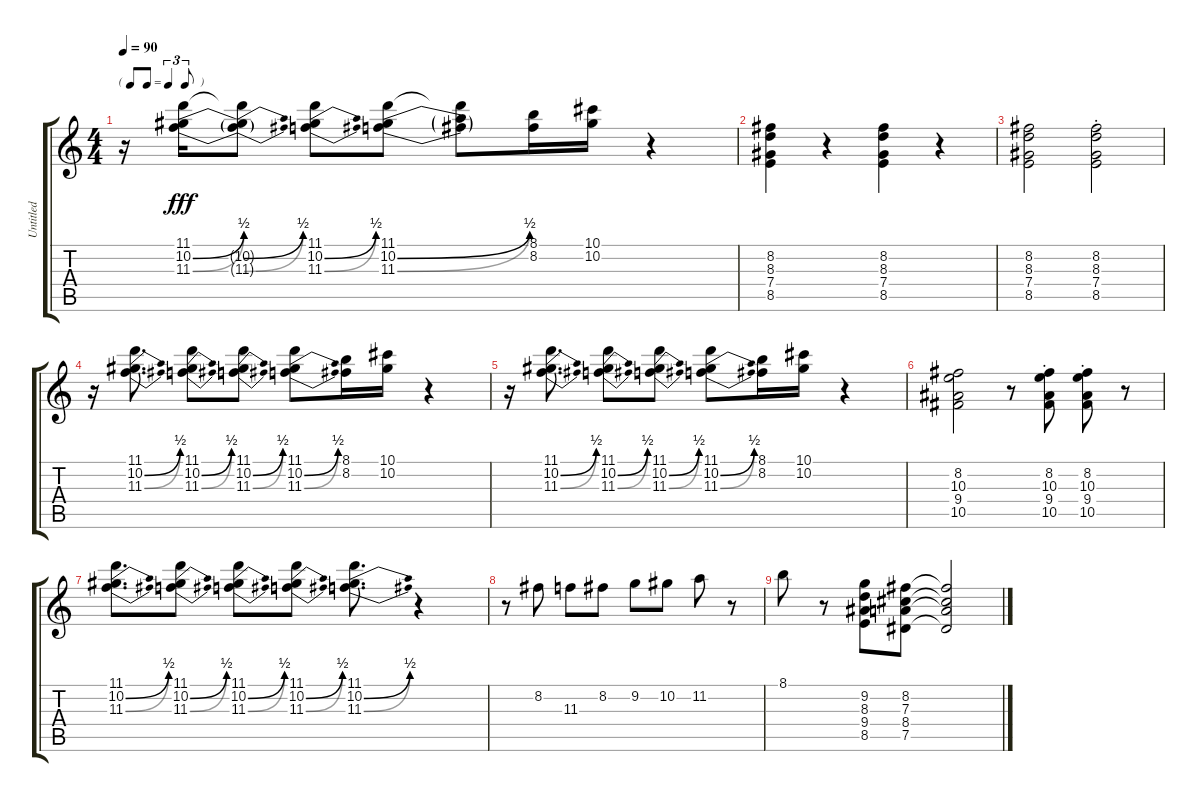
\track ("Untitled" "Untitled") {instrument acousticguitarsteel}
\staff {score tabs}
\tuning (Eb4 Bb3 Gb3 Db3 Ab2 Eb2) {hide}
\ts (4 4)
\tf triplet8th
\tempo 90
\clef g2
\ks c
r.16{dy fff} (11.1 10.2{be (bend 0 0 60 2)} 11.3{be (bend 0 0 60 2)}).16 (11.1{t} 10.2{be (bend 0 0 60 2) t} 11.3{be (bend 0 0 60 2) t}).8 (11.1 10.2{be (bend 0 0 60 2)} 11.3{be (bend 0 0 60 2)}).8 (11.1 10.2{be (bend 0 0 60 2)} 11.3{be (bend 0 0 60 2)}).8 (11.1{t} 10.2{t} 11.3{t}).8 (8.1 8.2).16 (10.1 10.2).16 r.4 |
(8.2 8.3 7.4 8.5).4 r.4 (8.2 8.3 7.4 8.5).4 r.4 |
(8.2 8.3 7.4 8.5).2 (8.2{st} 8.3{st} 7.4{st} 8.5{st}).2 |
r.16 (11.1 10.2{be (bend 0 0 60 2)} 11.3{be (bend 0 0 60 2)}).8{d} (11.1 10.2{be (bend 0 0 60 2)} 11.3{be (bend 0 0 60 2)}).8 (11.1 10.2{be (bend 0 0 60 2)} 11.3{be (bend 0 0 60 2)}).8 (11.1 10.2{be (bend 0 0 60 2)} 11.3{be (bend 0 0 60 2)}).8 (8.1 8.2).16 (10.1 10.2).16 r.4 |
r.16 (11.1 10.2{be (bend 0 0 60 2)} 11.3{be (bend 0 0 60 2)}).8{d} (11.1 10.2{be (bend 0 0 60 2)} 11.3{be (bend 0 0 60 2)}).8 (11.1 10.2{be (bend 0 0 60 2)} 11.3{be (bend 0 0 60 2)}).8 (11.1 10.2{be (bend 0 0 60 2)} 11.3{be (bend 0 0 60 2)}).8 (8.1 8.2).16 (10.1 10.2).16 r.4 |
(8.2 10.3 9.4 10.5).2 r.8 (8.2{st} 10.3{st} 9.4{st} 10.5{st}).8 (8.2{st} 10.3{st} 9.4{st} 10.5{st}).8 r.8 |
(11.1 10.2{be (bend 0 0 60 2)} 11.3{be (bend 0 0 60 2)}).8{d} (11.1 10.2{be (bend 0 0 60 2)} 11.3{be (bend 0 0 60 2)}).8 (11.1 10.2{be (bend 0 0 60 2)} 11.3{be (bend 0 0 60 2)}).8 (11.1 10.2{be (bend 0 0 60 2)} 11.3{be (bend 0 0 60 2)}).8 (11.1 10.2{be (bend 0 0 60 2)} 11.3{be (bend 0 0 60 2)}).8{d} r.4 |
r.8 8.2.8 11.3.8 8.2.8 9.2.8 10.2.8 11.2.8 r.8 |
8.1.8 r.8 (9.2 8.3 9.4 8.5).8 (8.2 7.3 8.4 7.5).8 (8.2{t} 7.3{t} 8.4{t} 7.5{t}).2
